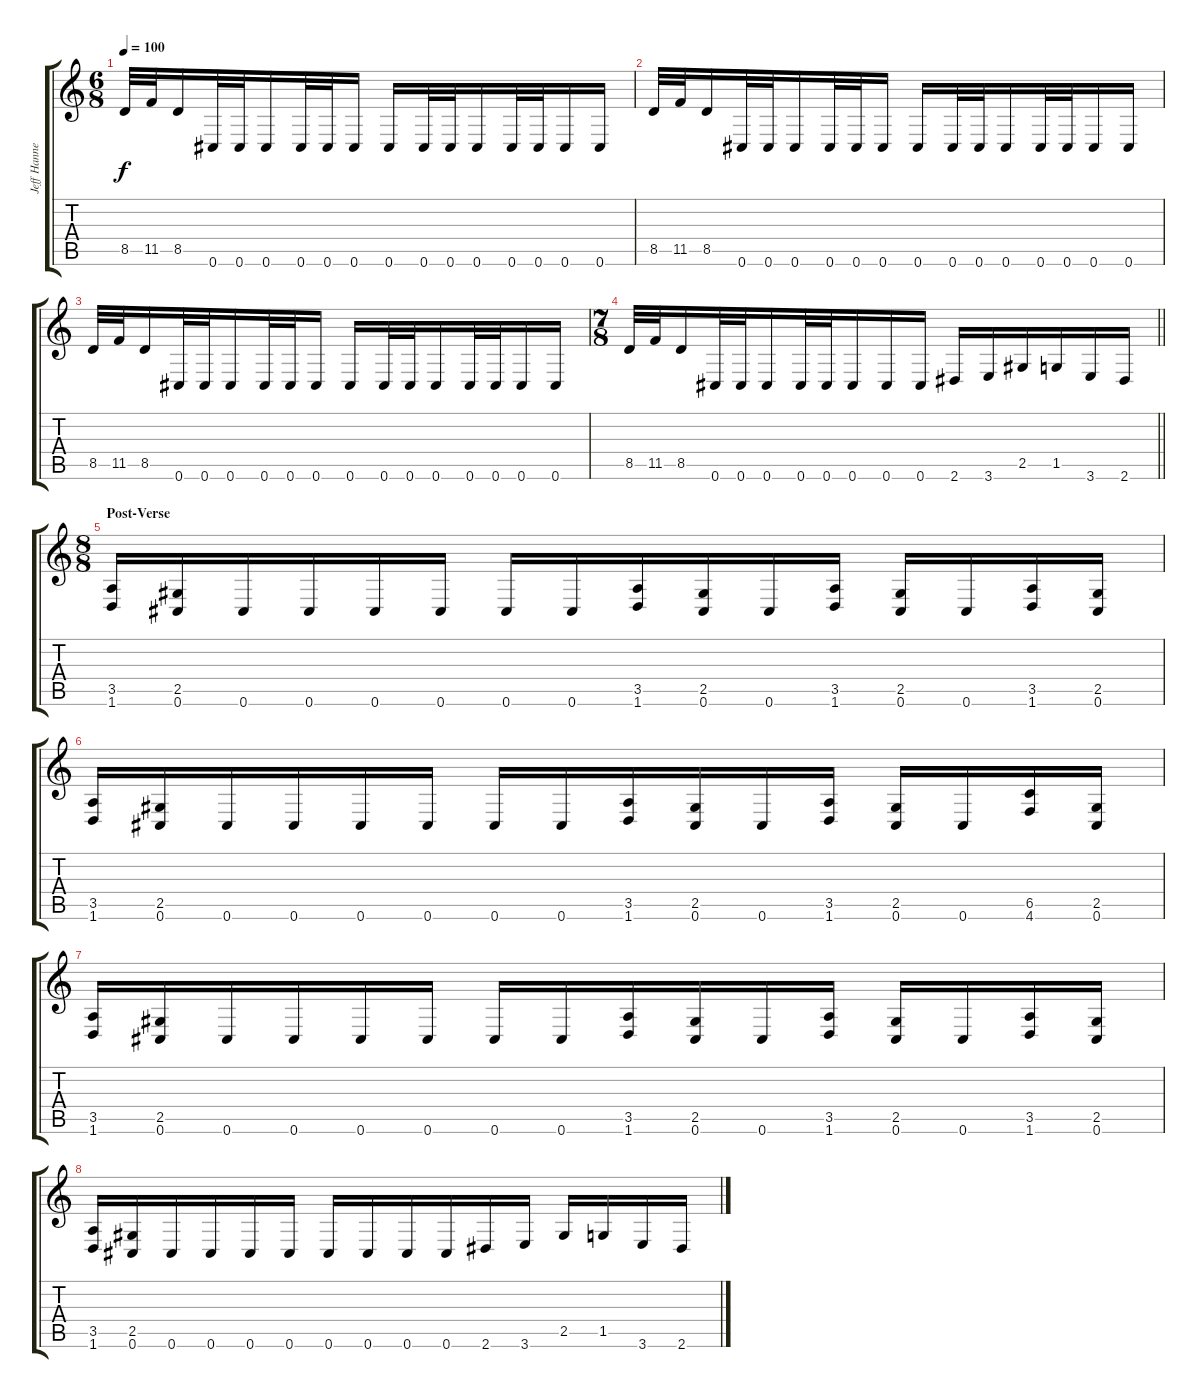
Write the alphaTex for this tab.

\track ("Jeff Hanneman" "Jeff Hanne") {instrument distortionguitar}
\staff {score tabs}
\tuning (Db4 Ab3 E3 B2 Gb2 Db2) {hide}
\ts (6 8)
\tempo 100
\clef g2
\ks c
8.5.32{dy f} 11.5.32 8.5.16 0.6.32 0.6.32 0.6.16 0.6.32 0.6.32 0.6.16 0.6.16 0.6.32 0.6.32 0.6.16 0.6.32 0.6.32 0.6.16 0.6.16 |
8.5.32 11.5.32 8.5.16 0.6.32 0.6.32 0.6.16 0.6.32 0.6.32 0.6.16 0.6.16 0.6.32 0.6.32 0.6.16 0.6.32 0.6.32 0.6.16 0.6.16 |
8.5.32 11.5.32 8.5.16 0.6.32 0.6.32 0.6.16 0.6.32 0.6.32 0.6.16 0.6.16 0.6.32 0.6.32 0.6.16 0.6.32 0.6.32 0.6.16 0.6.16 |
\ts (7 8)
\barLineRight lightlight
8.5.32 11.5.32 8.5.16 0.6.32 0.6.32 0.6.16 0.6.32 0.6.32 0.6.16 0.6.16 0.6.16 2.6.16 3.6.16 2.5.16 1.5.16 3.6.16 2.6.16 |
\ts (8 8)
\section ("" "Post-Verse")
(3.5 1.6).16 (2.5 0.6).16 0.6.16 0.6.16 0.6.16 0.6.16 0.6.16 0.6.16 (3.5 1.6).16 (2.5 0.6).16 0.6.16 (3.5 1.6).16 (2.5 0.6).16 0.6.16 (3.5 1.6).16 (2.5 0.6).16 |
(3.5 1.6).16 (2.5 0.6).16 0.6.16 0.6.16 0.6.16 0.6.16 0.6.16 0.6.16 (3.5 1.6).16 (2.5 0.6).16 0.6.16 (3.5 1.6).16 (2.5 0.6).16 0.6.16 (6.5 4.6).16 (2.5 0.6).16 |
(3.5 1.6).16 (2.5 0.6).16 0.6.16 0.6.16 0.6.16 0.6.16 0.6.16 0.6.16 (3.5 1.6).16 (2.5 0.6).16 0.6.16 (3.5 1.6).16 (2.5 0.6).16 0.6.16 (3.5 1.6).16 (2.5 0.6).16 |
(3.5 1.6).16 (2.5 0.6).16 0.6.16 0.6.16 0.6.16 0.6.16 0.6.16 0.6.16 0.6.16 0.6.16 2.6.16 3.6.16 2.5.16 1.5.16 3.6.16 2.6.16
